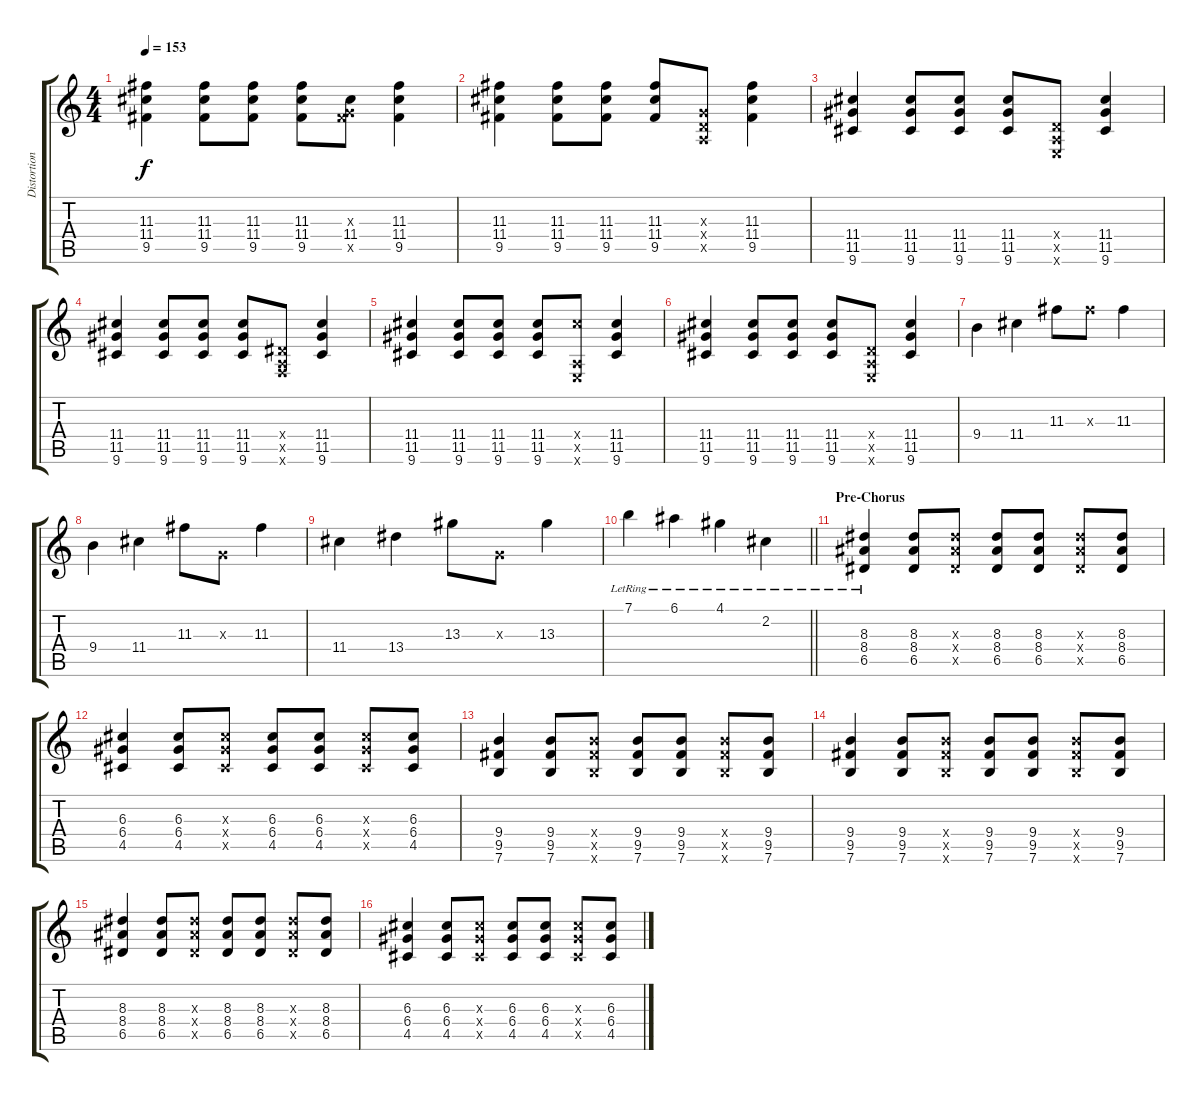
\track ("Distortion Guitar" "Distortion") {instrument distortionguitar}
\staff {score tabs}
\tuning (E4 B3 G3 D3 A2 E2) {hide}
\ts (4 4)
\tempo 153
\clef g2
\ks c
(11.3 11.4 9.5).4{dy f} (11.3 11.4 9.5).8 (11.3 11.4 9.5).8 (11.3 11.4 9.5).8 (0.3{x} 11.4 9.5{x}).8 (11.3 11.4 9.5).4 |
(11.3 11.4 9.5).4 (11.3 11.4 9.5).8 (11.3 11.4 9.5).8 (11.3 11.4 9.5).8 (0.3{x} 0.4{x} 0.5{x}).8 (11.3 11.4 9.5).4 |
(11.4 11.5 9.6).4 (11.4 11.5 9.6).8 (11.4 11.5 9.6).8 (11.4 11.5 9.6).8 (0.4{x} 0.5{x} 0.6{x}).8 (11.4 11.5 9.6).4 |
(11.4 11.5 9.6).4 (11.4 11.5 9.6).8 (11.4 11.5 9.6).8 (11.4 11.5 9.6).8 (1.4{x} 0.5{x} 1.6{x}).8 (11.4 11.5 9.6).4 |
(11.4 11.5 9.6).4 (11.4 11.5 9.6).8 (11.4 11.5 9.6).8 (11.4 11.5 9.6).8 (11.4{x} 0.5{x} 0.6{x}).8 (11.4 11.5 9.6).4 |
(11.4 11.5 9.6).4 (11.4 11.5 9.6).8 (11.4 11.5 9.6).8 (11.4 11.5 9.6).8 (0.4{x} 0.5{x} 0.6{x}).8 (11.4 11.5 9.6).4 |
9.4.4 11.4.4 11.3.8 11.3{x}.8 11.3.4 |
9.4.4 11.4.4 11.3.8 0.3{x}.8 11.3.4 |
11.4.4 13.4.4 13.3.8 0.3{x}.8 13.3.4 |
\barLineRight lightlight
7.1{lr}.4 6.1{lr}.4 4.1{lr}.4 2.2{lr}.4 |
\section ("" "Pre-Chorus")
(8.3{lr} 8.4 6.5).4 (8.3 8.4 6.5).8 (8.3{x} 8.4{x} 6.5{x}).8 (8.3 8.4 6.5).8 (8.3 8.4 6.5).8 (8.3{x} 8.4{x} 6.5{x}).8 (8.3 8.4 6.5).8 |
(6.3 6.4 4.5).4 (6.3 6.4 4.5).8 (6.3{x} 6.4{x} 4.5{x}).8 (6.3 6.4 4.5).8 (6.3 6.4 4.5).8 (6.3{x} 6.4{x} 4.5{x}).8 (6.3 6.4 4.5).8 |
(9.4 9.5 7.6).4 (9.4 9.5 7.6).8 (9.4{x} 9.5{x} 7.6{x}).8 (9.4 9.5 7.6).8 (9.4 9.5 7.6).8 (9.4{x} 9.5{x} 7.6{x}).8 (9.4 9.5 7.6).8 |
(9.4 9.5 7.6).4 (9.4 9.5 7.6).8 (9.4{x} 9.5{x} 7.6{x}).8 (9.4 9.5 7.6).8 (9.4 9.5 7.6).8 (9.4{x} 9.5{x} 7.6{x}).8 (9.4 9.5 7.6).8 |
(8.3 8.4 6.5).4 (8.3 8.4 6.5).8 (8.3{x} 8.4{x} 6.5{x}).8 (8.3 8.4 6.5).8 (8.3 8.4 6.5).8 (8.3{x} 8.4{x} 6.5{x}).8 (8.3 8.4 6.5).8 |
(6.3 6.4 4.5).4 (6.3 6.4 4.5).8 (6.3{x} 6.4{x} 4.5{x}).8 (6.3 6.4 4.5).8 (6.3 6.4 4.5).8 (6.3{x} 6.4{x} 4.5{x}).8 (6.3 6.4 4.5).8
